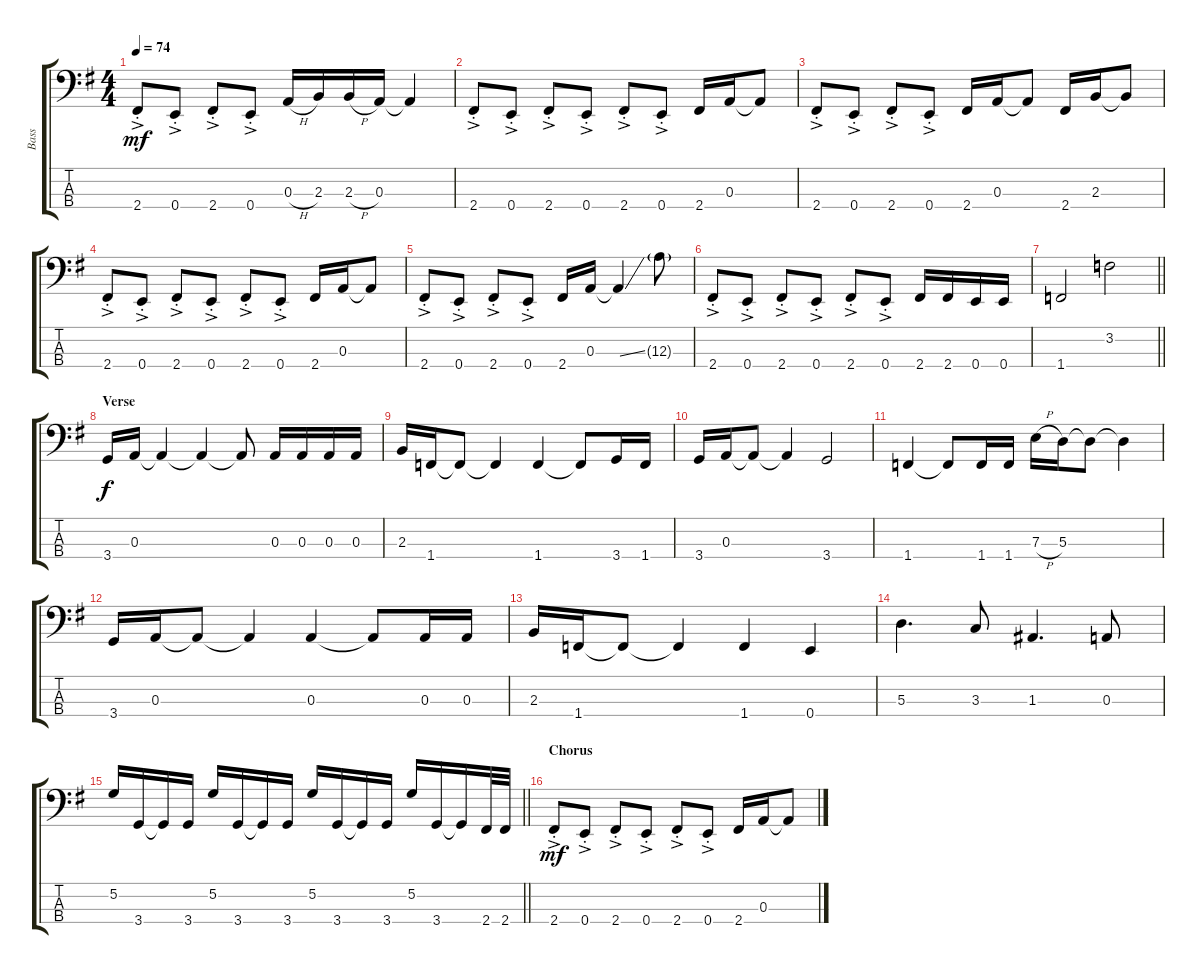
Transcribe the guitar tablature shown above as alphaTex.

\track ("Bass" "Bass") {instrument synthbass1}
\staff {score tabs}
\tuning (G2 D2 A1 E1) {hide}
\ts (4 4)
\tempo 74
\clef f4
\ks g
2.4{ac st}.8{dy mf} 0.4{ac st}.8 2.4{ac st}.8 0.4{ac st}.8 0.3{h}.16 2.3.16 2.3{h}.16 0.3.16 0.3{t}.4 |
2.4{ac st}.8 0.4{ac st}.8 2.4{ac st}.8 0.4{ac st}.8 2.4{ac st}.8 0.4{ac st}.8 2.4.16 0.3.16 0.3{t}.8 |
2.4{ac st}.8 0.4{ac st}.8 2.4{ac st}.8 0.4{ac st}.8 2.4.16 0.3.16 0.3{t}.8 2.4.16 2.3.16 2.3{t}.8 |
2.4{ac st}.8 0.4{ac st}.8 2.4{ac st}.8 0.4{ac st}.8 2.4{ac st}.8 0.4{ac st}.8 2.4.16 0.3.16 0.3{t}.8 |
2.4{ac st}.8 0.4{ac st}.8 2.4{ac st}.8 0.4{ac st}.8 2.4.16 0.3.16 0.3{ss t}.4 12.3{g}.8 |
2.4{ac st}.8 0.4{ac st}.8 2.4{ac st}.8 0.4{ac st}.8 2.4{ac st}.8 0.4{ac st}.8 2.4.16 2.4.16 0.4.16 0.4.16 |
\barLineRight lightlight
1.4.2 3.2.2 |
\section ("" "Verse")
3.4.16{dy f} 0.3.16 0.3{t}.4 0.3{t}.4 0.3{t}.8 0.3.16 0.3.16 0.3.16 0.3.16 |
2.3.16 1.4.16 1.4{t}.8 1.4{t}.4 1.4.4 1.4{t}.8 3.4.16 1.4.16 |
3.4.16 0.3.16 0.3{t}.8 0.3{t}.4 3.4.2 |
1.4.4 1.4{t}.8 1.4.16 1.4.16 7.3{h}.16 5.3.16 5.3{t}.8 5.3{t}.4 |
3.4.16 0.3.16 0.3{t}.8 0.3{t}.4 0.3.4 0.3{t}.8 0.3.16 0.3.16 |
2.3.16 1.4.16 1.4{t}.8 1.4{t}.4 1.4.4 0.4.4 |
5.3.4{d} 3.3.8 1.3.4{d} 0.3.8 |
\barLineRight lightlight
5.2.16 3.4.16 3.4{t}.16 3.4.16 5.2.16 3.4.16 3.4{t}.16 3.4.16 5.2.16 3.4.16 3.4{t}.16 3.4.16 5.2.16 3.4.16 3.4{t}.16 2.4.32 2.4.32 |
\section ("" "Chorus")
2.4{ac st}.8{dy mf} 0.4{ac st}.8 2.4{ac st}.8 0.4{ac st}.8 2.4{ac st}.8 0.4{ac st}.8 2.4.16 0.3.16 0.3{t}.8
